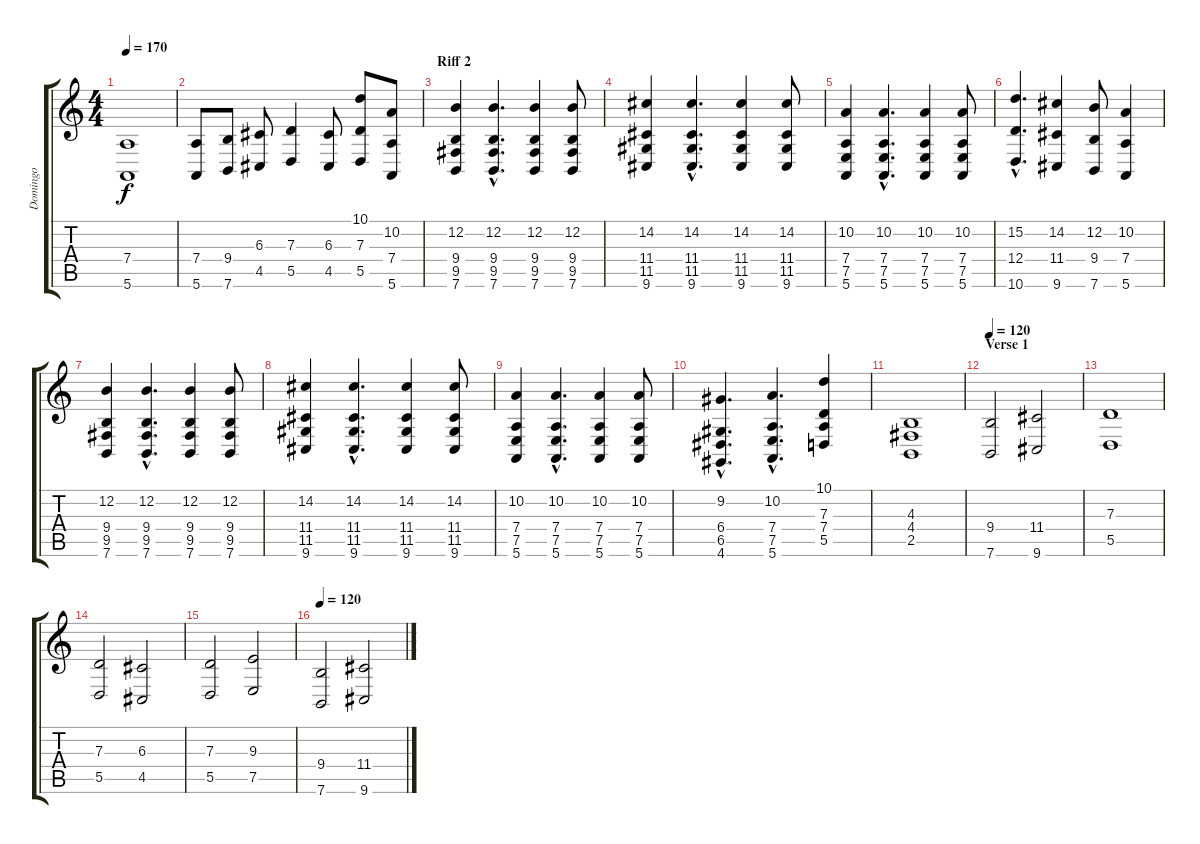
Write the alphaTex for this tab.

\track ("Domingo" "Domingo") {instrument stringensemble1}
\staff {score tabs}
\tuning (E4 B3 G3 D3 A2 E2) {hide}
\ts (4 4)
\tempo 170
\clef g2
\ks c
(7.4 5.6).1{dy f} |
(7.4 5.6).8 (9.4 7.6).8 (6.3 4.5).8 (7.3 5.5).4 (6.3 4.5).8 (10.1 7.3 5.5).8 (10.2 7.4 5.6).8 |
\section ("" "Riff 2")
(12.2 9.4 9.5 7.6).4{balance 12} (12.2{hac} 9.4{hac} 9.5{hac} 7.6{hac}).4{d} (12.2 9.4 9.5 7.6).4 (12.2 9.4 9.5 7.6).8 |
(14.2 11.4 11.5 9.6).4 (14.2{hac} 11.4{hac} 11.5{hac} 9.6{hac}).4{d} (14.2 11.4 11.5 9.6).4 (14.2 11.4 11.5 9.6).8 |
(10.2 7.4 7.5 5.6).4 (10.2{hac} 7.4{hac} 7.5{hac} 5.6{hac}).4{d} (10.2 7.4 7.5 5.6).4 (10.2 7.4 7.5 5.6).8 |
(15.2{hac} 12.4{hac} 10.6{hac}).4{d} (14.2 11.4 9.6).4 (12.2 9.4 7.6).8 (10.2 7.4 5.6).4 |
(12.2 9.4 9.5 7.6).4 (12.2{hac} 9.4{hac} 9.5{hac} 7.6{hac}).4{d} (12.2 9.4 9.5 7.6).4 (12.2 9.4 9.5 7.6).8 |
(14.2 11.4 11.5 9.6).4 (14.2{hac} 11.4{hac} 11.5{hac} 9.6{hac}).4{d} (14.2 11.4 11.5 9.6).4 (14.2 11.4 11.5 9.6).8 |
(10.2 7.4 7.5 5.6).4 (10.2{hac} 7.4{hac} 7.5{hac} 5.6{hac}).4{d} (10.2 7.4 7.5 5.6).4 (10.2 7.4 7.5 5.6).8 |
(9.2{hac} 6.4{hac} 6.5{hac} 4.6{hac}).4{d} (10.2{hac} 7.4{hac} 7.5{hac} 5.6{hac}).4{d} (10.1 7.3 7.4 5.5).4 |
(4.3 4.4 2.5).1 |
\section ("" "Verse 1")
\tempo 120
(9.4 7.6).2{balance 8} (11.4 9.6).2 |
(7.3 5.5).1 |
(7.3 5.5).2 (6.3 4.5).2 |
(7.3 5.5).2 (9.3 7.5).2 |
\tempo 120
(9.4 7.6).2 (11.4 9.6).2
